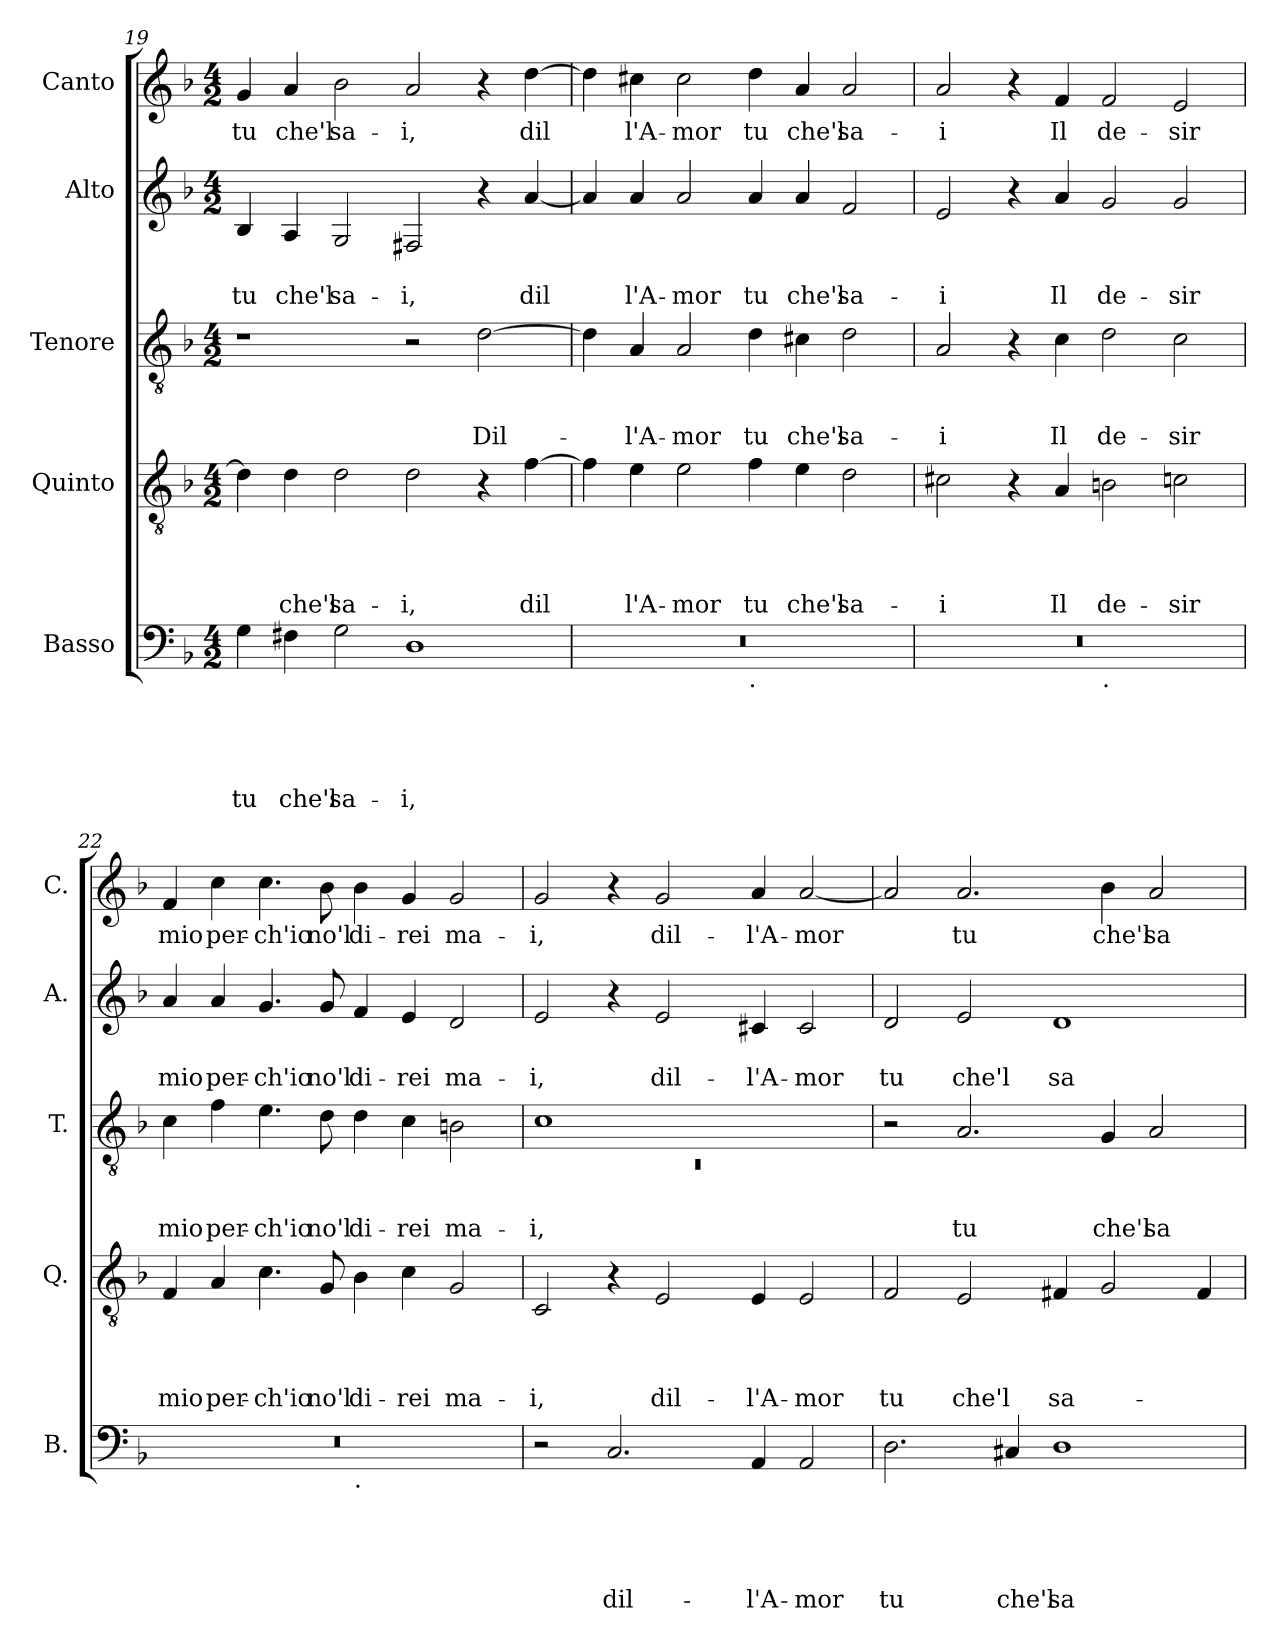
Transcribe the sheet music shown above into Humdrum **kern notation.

**kern	**text	**text	**text	**text	**text	**kern	**text	**text	**text	**text	**kern	**text	**text	**text	**kern	**text	**text	**kern	**text
*part5	*part5	*part5	*part5	*part5	*part5	*part4	*part4	*part4	*part4	*part4	*part3	*part3	*part3	*part3	*part2	*part2	*part2	*part1	*part1
*staff5	*staff5	*staff5	*staff5	*staff5	*staff5	*staff4	*staff4	*staff4	*staff4	*staff4	*staff3	*staff3	*staff3	*staff3	*staff2	*staff2	*staff2	*staff1	*staff1
*I"Basso	*	*	*	*	*	*I"Quinto	*	*	*	*	*I"Tenore	*	*	*	*I"Alto	*	*	*I"Canto	*
*I'B.	*	*	*	*	*	*I'Q.	*	*	*	*	*I'T.	*	*	*	*I'A.	*	*	*I'C.	*
*clefF4	*	*	*	*	*	*clefGv2	*	*	*	*	*clefGv2	*	*	*	*clefG2	*	*	*clefG2	*
*k[b-]	*	*	*	*	*	*k[b-]	*	*	*	*	*k[b-]	*	*	*	*k[b-]	*	*	*k[b-]	*
*F:	*	*	*	*	*	*F:	*	*	*	*	*F:	*	*	*	*F:	*	*	*F:	*
*M4/2	*	*	*	*	*	*M4/2	*	*	*	*	*M4/2	*	*	*	*M4/2	*	*	*M4/2	*
=19	=19	=19	=19	=19	=19	=19	=19	=19	=19	=19	=19	=19	=19	=19	=19	=19	=19	=19	=19
!	!	!	!	!	!LO:LY:b	!	!	!	!	!	!	!	!	!	!	!	!LO:LY:b	!	!LO:LY:b
4G\	.	.	.	.	tu	4d\]	.	.	.	.	1r	.	.	.	4B-/	.	tu	4g/	tu
!	!	!	!	!	!LO:LY:b	!	!	!	!	!LO:LY:b	!	!	!	!	!	!	!LO:LY:b	!	!LO:LY:b
4F#X\	.	.	.	.	che'l	4d\	.	.	.	che'l	.	.	.	.	4A/	.	che'l	4a/	che'l
!	!	!	!	!	!LO:LY:b	!	!	!	!	!LO:LY:b	!	!	!	!	!	!	!LO:LY:b	!	!LO:LY:b
2G\	.	.	.	.	sa-	2d\	.	.	.	sa-	.	.	.	.	2G/	.	sa-	2b-\	sa-
!	!	!	!	!	!LO:LY:b	!	!	!	!	!LO:LY:b	!	!	!	!	!	!	!LO:LY:b	!	!LO:LY:b
1D	.	.	.	.	-i,	2d\	.	.	.	-i,	2r	.	.	.	2F#X/	.	-i,	2a/	-i,
!	!	!	!	!	!	!	!	!	!	!	!	!	!	!LO:LY:b	!	!	!	!	!
.	.	.	.	.	.	4r	.	.	.	.	[<2d\	.	.	Dil-	4r	.	.	4r	.
!	!	!	!	!	!	!	!	!	!	!LO:LY:b	!	!	!	!	!	!	!LO:LY:b	!	!LO:LY:b
.	.	.	.	.	.	[<4f\	.	.	.	dil	.	.	.	.	[<4a/	.	dil	[<4dd\	dil
!!LO:LB:g=z
=20	=20	=20	=20	=20	=20	=20	=20	=20	=20	=20	=20	=20	=20	=20	=20	=20	=20	=20	=20
*^	*	*	*	*	*	*	*	*	*	*	*	*	*	*	*	*	*	*	*
0r	1ryy	.	.	.	.	.	4f\]	.	.	.	.	4d\]	.	.	.	4a/]	.	.	4dd\]	.
!	!	!	!	!	!	!	!	!	!	!	!LO:LY:b	!	!	!	!LO:LY:b	!	!	!LO:LY:b	!	!LO:LY:b
.	.	.	.	.	.	.	4e\	.	.	.	l'A-	4A/	.	.	-l'A-	4a/	.	l'A-	4cc#X\	l'A-
!	!	!	!	!	!	!	!	!	!	!	!LO:LY:b	!	!	!	!LO:LY:b:rj	!	!	!LO:LY:b	!	!LO:LY:b
.	.	.	.	.	.	.	2e\	.	.	.	-mor	2A/	.	.	-mor	2a/	.	-mor	2cc#\	-mor
!	!LO:TX:b:t=.	!	!	!	!	!	!	!	!	!	!	!	!	!	!	!	!	!	!	!
!	!	!	!	!	!	!	!	!	!	!	!LO:LY:b	!	!	!	!LO:LY:b	!	!	!LO:LY:b	!	!LO:LY:b
.	1ryy	.	.	.	.	.	4f\	.	.	.	tu	4d\	.	.	tu	4a/	.	tu	4dd\	tu
!	!	!	!	!	!	!	!	!	!	!	!LO:LY:b	!	!	!	!LO:LY:b	!	!	!LO:LY:b	!	!LO:LY:b
.	.	.	.	.	.	.	4e\	.	.	.	che'l	4c#X\	.	.	che'l	4a/	.	che'l	4a/	che'l
!	!	!	!	!	!	!	!	!	!	!	!LO:LY:b	!	!	!	!LO:LY:b	!	!	!LO:LY:b	!	!LO:LY:b
.	.	.	.	.	.	.	2d\	.	.	.	sa-	2d\	.	.	sa-	2f/	.	sa-	2a/	sa-
=21	=21	=21	=21	=21	=21	=21	=21	=21	=21	=21	=21	=21	=21	=21	=21	=21	=21	=21	=21	=21
!	!	!	!	!	!	!	!	!	!	!	!LO:LY:b:rj	!	!	!	!LO:LY:b	!	!	!LO:LY:b:rj	!	!LO:LY:b:rj
0r	1ryy	.	.	.	.	.	2c#X\	.	.	.	-i	2A/	.	.	-i	2e/	.	-i	2a/	-i
.	.	.	.	.	.	.	4r	.	.	.	.	4r	.	.	.	4r	.	.	4r	.
!	!	!	!	!	!	!	!	!	!	!	!LO:LY:b	!	!	!	!LO:LY:b	!	!	!LO:LY:b	!	!LO:LY:b
.	.	.	.	.	.	.	4A/	.	.	.	Il	4c\	.	.	Il	4a/	.	Il	4f/	Il
!	!LO:TX:b:t=.	!	!	!	!	!	!	!	!	!	!	!	!	!	!	!	!	!	!	!
!	!	!	!	!	!	!	!	!	!	!	!LO:LY:b	!	!	!	!LO:LY:b	!	!	!LO:LY:b	!	!LO:LY:b
.	1ryy	.	.	.	.	.	2Bn\	.	.	.	de-	2d\	.	.	de-	2g/	.	de-	2f/	de-
!	!	!	!	!	!	!	!	!	!	!	!LO:LY:b	!	!	!	!LO:LY:b	!	!	!LO:LY:b	!	!LO:LY:b
.	.	.	.	.	.	.	2c\	.	.	.	-sir	2c\	.	.	-sir	2g/	.	-sir	2e/	-sir
=22	=22	=22	=22	=22	=22	=22	=22	=22	=22	=22	=22	=22	=22	=22	=22	=22	=22	=22	=22	=22
!	!	!	!	!	!	!	!	!	!	!	!LO:LY:b	!	!	!	!LO:LY:b	!	!	!LO:LY:b	!	!LO:LY:b
0r	1ryy	.	.	.	.	.	4F/	.	.	.	mio	4c\	.	.	mio	4a/	.	mio	4f/	mio
!	!	!	!	!	!	!	!	!	!	!	!LO:LY:b	!	!	!	!LO:LY:b	!	!	!LO:LY:b	!	!LO:LY:b
.	.	.	.	.	.	.	4A/	.	.	.	per-	4f\	.	.	per-	4a/	.	per-	4cc\	per-
!	!	!	!	!	!	!	!	!	!	!	!LO:LY:b	!	!	!	!LO:LY:b	!	!	!LO:LY:b	!	!LO:LY:b
.	.	.	.	.	.	.	4.c\	.	.	.	-ch'io	4.e\	.	.	-ch'io	4.g/	.	-ch'io	4.cc\	-ch'io
!	!	!	!	!	!	!	!	!	!	!	!LO:LY:b	!	!	!	!LO:LY:b	!	!	!LO:LY:b	!	!LO:LY:b
.	.	.	.	.	.	.	8G/	.	.	.	no'l	8d\	.	.	no'l	8g/	.	no'l	8b-\	no'l
!	!LO:TX:b:t=.	!	!	!	!	!	!	!	!	!	!	!	!	!	!	!	!	!	!	!
!	!	!	!	!	!	!	!	!	!	!	!LO:LY:b	!	!	!	!LO:LY:b	!	!	!LO:LY:b	!	!LO:LY:b
.	1ryy	.	.	.	.	.	4B-\	.	.	.	di-	4d\	.	.	di-	4f/	.	di-	4b-\	di-
!	!	!	!	!	!	!	!	!	!	!	!LO:LY:b	!	!	!	!LO:LY:b	!	!	!LO:LY:b	!	!LO:LY:b
.	.	.	.	.	.	.	4c\	.	.	.	-rei	4c\	.	.	-rei	4e/	.	-rei	4g/	-rei
!	!	!	!	!	!	!	!	!	!	!	!LO:LY:b	!	!	!	!LO:LY:b	!	!	!LO:LY:b	!	!LO:LY:b
.	.	.	.	.	.	.	2G/	.	.	.	ma-	2Bn\	.	.	ma-	2d/	.	ma-	2g/	ma-
=23	=23	=23	=23	=23	=23	=23	=23	=23	=23	=23	=23	=23	=23	=23	=23	=23	=23	=23	=23	=23
*	*	*	*	*	*	*	*	*	*	*	*	*^	*	*	*	*	*	*	*	*
!	!	!	!	!	!	!	!	!	!	!	!LO:LY:b	!	!LO:N:vis=1	!	!	!LO:LY:b	!	!	!LO:LY:b	!	!LO:LY:b
*v	*v	*	*	*	*	*	*	*	*	*	*	*	*	*	*	*	*	*	*	*	*
2r	.	.	.	.	.	2C/	.	.	.	-i,	1c	0rC	.	.	-i,	2e/	.	-i,	2g/	-i,
!	!	!	!	!	!LO:LY:b	!	!	!	!	!	!	!	!	!	!	!	!	!	!	!
2.C/	.	.	.	.	dil-	4r	.	.	.	.	.	.	.	.	.	4r	.	.	4r	.
!	!	!	!	!	!	!	!	!	!	!LO:LY:b	!	!	!	!	!	!	!	!LO:LY:b	!	!LO:LY:b
.	.	.	.	.	.	2E/	.	.	.	dil-	.	.	.	.	.	2e/	.	dil-	2g/	dil-
.	.	.	.	.	.	.	.	.	.	.	1ryy	.	.	.	.	.	.	.	.	.
!	!	!	!	!	!LO:LY:b	!	!	!	!	!LO:LY:b	!	!	!	!	!	!	!	!LO:LY:b	!	!LO:LY:b
4AA/	.	.	.	.	-l'A-	4E/	.	.	.	-l'A-	.	.	.	.	.	4c#X/	.	-l'A-	4a/	-l'A-
!	!	!	!	!	!LO:LY:b	!	!	!	!	!LO:LY:b	!	!	!	!	!	!	!	!LO:LY:b	!	!LO:LY:b
2AA/	.	.	.	.	-mor	2E/	.	.	.	-mor	.	.	.	.	.	2c#/	.	-mor	[>2a/	-mor
*	*	*	*	*	*	*	*	*	*	*	*v	*v	*	*	*	*	*	*	*	*
!!LO:PB:g=z
=24	=24	=24	=24	=24	=24	=24	=24	=24	=24	=24	=24	=24	=24	=24	=24	=24	=24	=24	=24
!	!	!	!	!	!LO:LY:b	!	!	!	!	!LO:LY:b	!	!	!	!	!	!	!LO:LY:b	!	!
2.D\	.	.	.	.	tu	2F/	.	.	.	tu	2r	.	.	.	2d/	.	tu	2a/]	.
!	!	!	!	!	!	!	!	!	!	!LO:LY:b	!	!	!	!LO:LY:b	!	!	!LO:LY:b	!	!LO:LY:b
.	.	.	.	.	.	2E/	.	.	.	che'l	2.A/	.	.	tu	2e/	.	che'l	2.a/	tu
!	!	!	!	!	!LO:LY:b	!	!	!	!	!	!	!	!	!	!	!	!	!	!
4C#X/	.	.	.	.	che'l	.	.	.	.	.	.	.	.	.	.	.	.	.	.
!	!	!	!	!	!LO:LY:b	!	!	!	!	!LO:LY:b	!	!	!	!	!	!	!LO:LY:b	!	!
1D	.	.	.	.	sa-	4F#X/	.	.	.	sa-	.	.	.	.	1d	.	sa-	.	.
!	!	!	!	!	!	!	!	!	!	!	!	!	!	!LO:LY:b	!	!	!	!	!LO:LY:b
.	.	.	.	.	.	2G/	.	.	.	.	4G/	.	.	che'l	.	.	.	4b-\	che'l
!	!	!	!	!	!	!	!	!	!	!	!	!	!	!LO:LY:b	!	!	!	!	!LO:LY:b
.	.	.	.	.	.	.	.	.	.	.	2A/	.	.	sa-	.	.	.	2a/	sa-
.	.	.	.	.	.	4F#/	.	.	.	.	.	.	.	.	.	.	.	.	.
=	=	=	=	=	=	=	=	=	=	=	=	=	=	=	=	=	=	=	=
*-	*-	*-	*-	*-	*-	*-	*-	*-	*-	*-	*-	*-	*-	*-	*-	*-	*-	*-	*-
